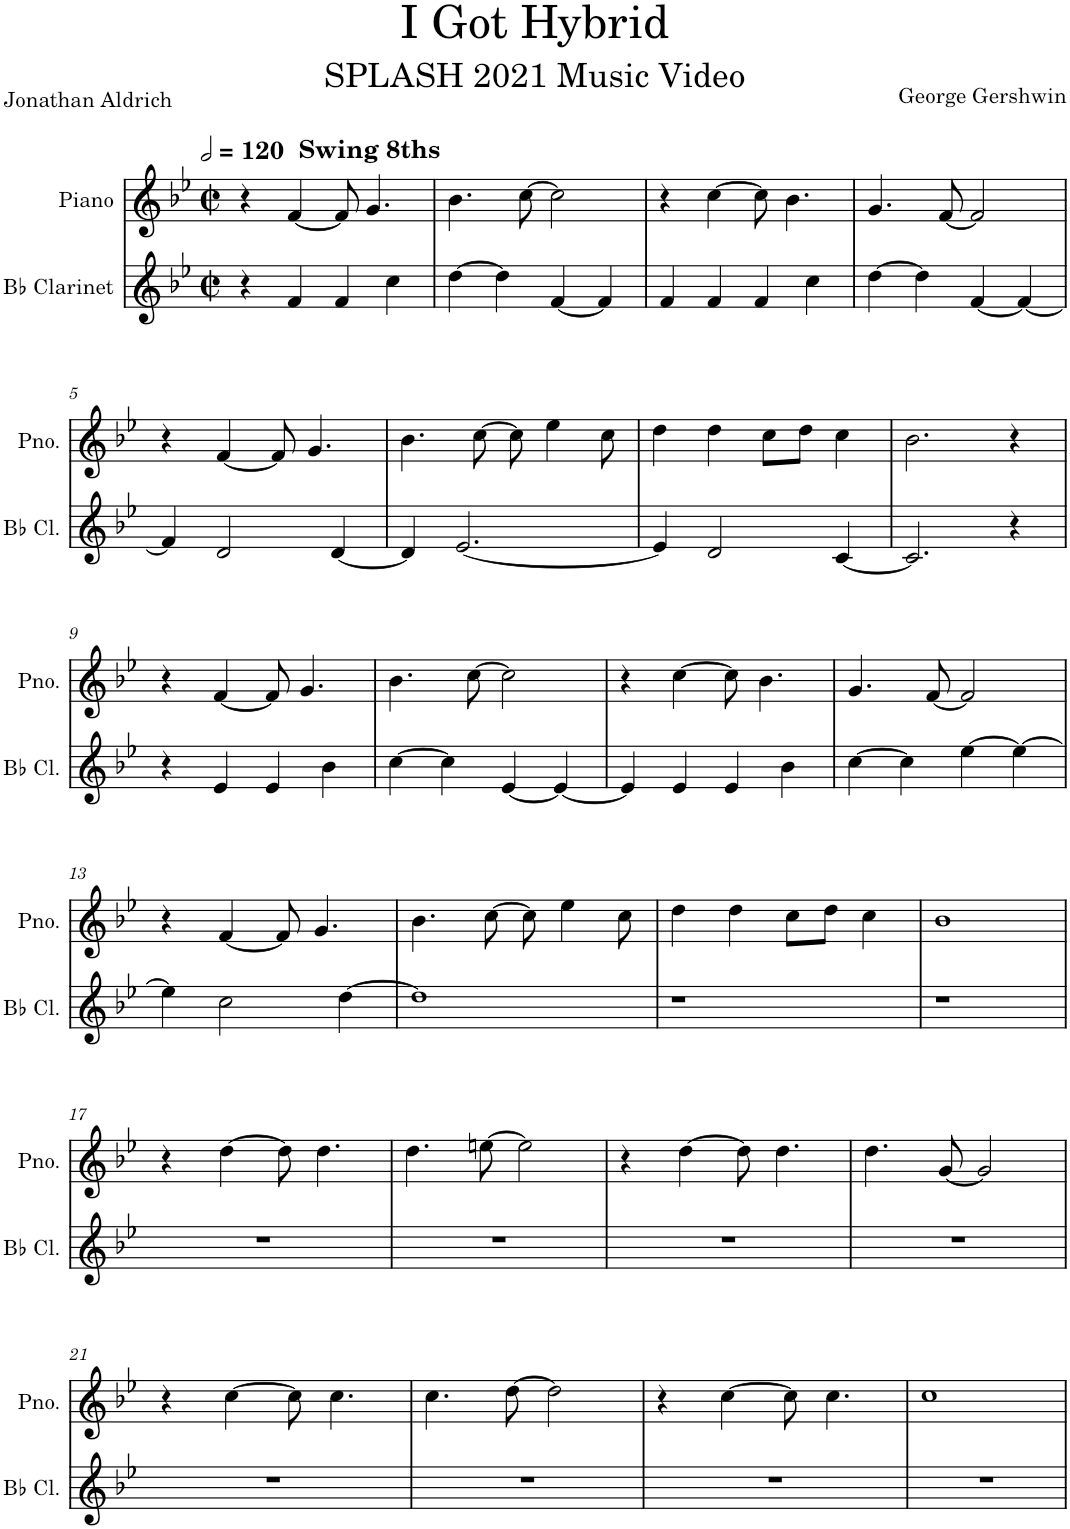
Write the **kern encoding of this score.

**kern	**kern
*part2	*part1
*staff2	*staff1
*I"Bb Clarinet	*I"Piano
*I'Bb Cl.	*I'Pno.
*clefG2	*clefG2
*Trd1c2	*
*k[b-e-]	*k[b-e-]
*M2/2	*M2/2
*met(c|)	*met(c|)
*MM240	*MM240
=1	=1
!	!LO:TX:a:B:t=Swing 8ths
4r	4r
4f/	[4f/
4f/	8f/]
.	4.g/
4cc\	.
=2	=2
[4dd\	4.b-\
4dd\]	.
.	[8cc\
[4f/	2cc\]
4f/]	.
=3	=3
4f/	4r
4f/	[4cc\
4f/	8cc\]
.	4.b-\
4cc\	.
=4	=4
[4dd\	4.g/
4dd\]	.
.	[8f/
[4f/	2f/]
4f/_	.
!!LO:LB:g=z
=5	=5
4f/]	4r
2d/	[4f/
.	8f/]
.	4.g/
[4d/	.
=6	=6
4d/]	4.b-\
[2.e-/	.
.	[8cc\
.	8cc\]
.	4ee-\
.	8cc\
=7	=7
4e-/]	4dd\
2d/	4dd\
.	8cc\L
.	8dd\J
[4c/	4cc\
=8	=8
2.c/]	2.b-\
4r	4r
!!LO:LB:g=z
=9	=9
4r	4r
4e-/	[4f/
4e-/	8f/]
.	4.g/
4b-\	.
=10	=10
[4cc\	4.b-\
4cc\]	.
.	[8cc\
[4e-/	2cc\]
4e-/_	.
=11	=11
4e-/]	4r
4e-/	[4cc\
4e-/	8cc\]
.	4.b-\
4b-\	.
=12	=12
[4cc\	4.g/
4cc\]	.
.	[8f/
[4ee-\	2f/]
4ee-\_	.
!!LO:LB:g=z
=13	=13
4ee-\]	4r
2cc\	[4f/
.	8f/]
.	4.g/
[4dd\	.
=14	=14
1dd]	4.b-\
.	[8cc\
.	8cc\]
.	4ee-\
.	8cc\
=15	=15
1r	4dd\
.	4dd\
.	8cc\L
.	8dd\J
.	4cc\
=16	=16
1r	1b-
!!LO:LB:g=z
=17	=17
1r	4r
.	[4dd\
.	8dd\]
.	4.dd\
=18	=18
1r	4.dd\
.	[8een\
.	2ee\]
=19	=19
1r	4r
.	[4dd\
.	8dd\]
.	4.dd\
=20	=20
1r	4.dd\
.	[8g/
.	2g/]
!!LO:LB:g=z
=21	=21
1r	4r
.	[4cc\
.	8cc\]
.	4.cc\
=22	=22
1r	4.cc\
.	[8dd\
.	2dd\]
=23	=23
1r	4r
.	[4cc\
.	8cc\]
.	4.cc\
=24	=24
1r	1cc
=	=
*-	*-
